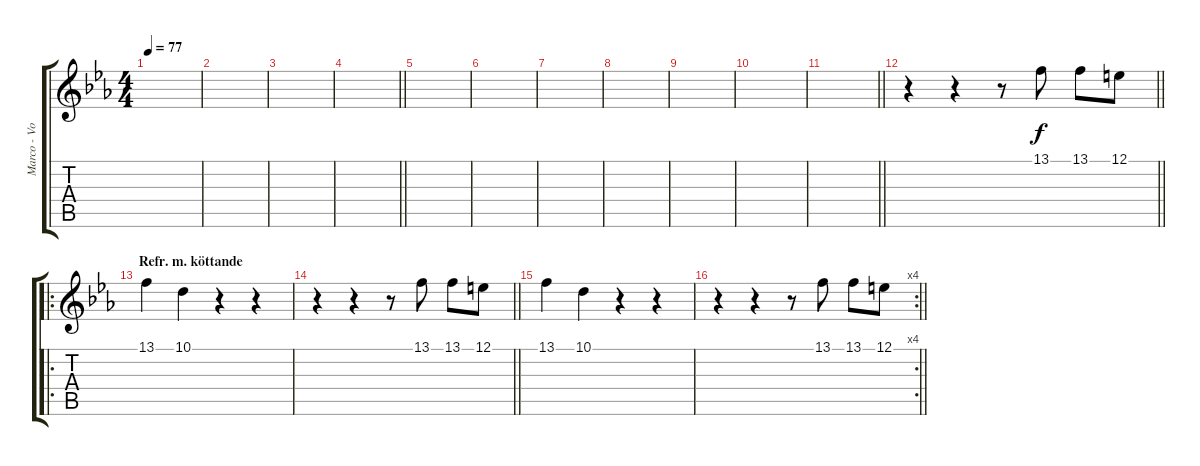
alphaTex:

\track ("Marco - Vocals" "Marco - Vo") {instrument synthvoice}
\staff {score tabs}
\tuning (E4 B3 G3 D3 A2 E2) {hide}
\ts (4 4)
\tempo 77
\clef g2
\ks cminor
|
|
|
\barLineRight lightlight
|
|
|
|
|
|
|
\barLineRight lightlight
|
\barLineRight lightlight
r.4 r.4 r.8 13.1.8 13.1.8 12.1.8 |
\ro
\section ("" "Refr. m. köttande")
13.1.4 10.1.4 r.4 r.4 |
\barLineRight lightlight
r.4 r.4 r.8 13.1.8 13.1.8 12.1.8 |
13.1.4 10.1.4 r.4 r.4 |
\rc 4
\barLineRight lightlight
r.4 r.4 r.8 13.1.8 13.1.8 12.1.8
